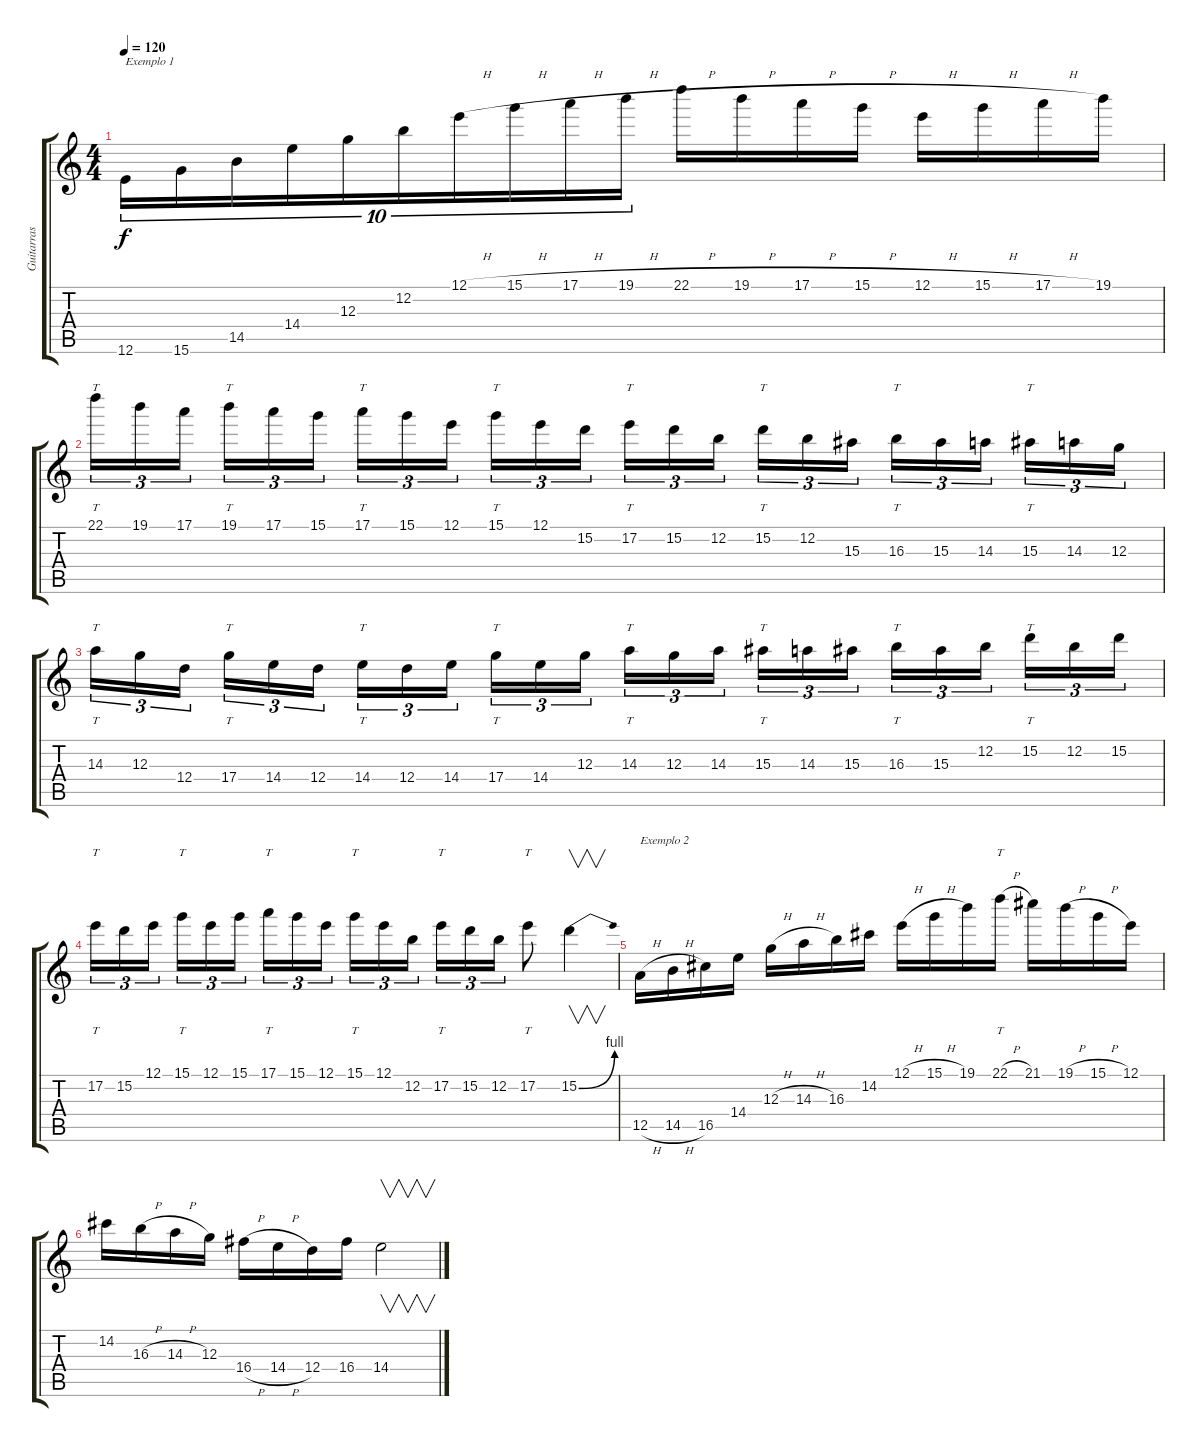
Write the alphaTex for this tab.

\track ("Guitarras Impossíveis" "Guitarras ") {instrument overdrivenguitar}
\staff {score tabs}
\tuning (E4 B3 G3 D3 A2 E2) {hide}
\ts (4 4)
\tempo 120
\clef g2
\ks c
12.6.16{tu (10 8) txt "Exemplo 1" dy f instrument overdrivenguitar} 15.6.16{tu (10 8)} 14.5.16{tu (10 8)} 14.4.16{tu (10 8)} 12.3.16{tu (10 8)} 12.2.16{tu (10 8)} 12.1{h}.16{tu (10 8)} 15.1{h}.16{tu (10 8)} 17.1{h}.16{tu (10 8)} 19.1{h}.16{tu (10 8)} 22.1{h}.16 19.1{h}.16 17.1{h}.16 15.1{h}.16 12.1{h}.16 15.1{h}.16 17.1{h}.16 19.1.16 |
22.1.16{tt tu (3 2)} 19.1.16{tu (3 2)} 17.1.16{tu (3 2)} 19.1.16{tt tu (3 2)} 17.1.16{tu (3 2)} 15.1.16{tu (3 2)} 17.1.16{tt tu (3 2)} 15.1.16{tu (3 2)} 12.1.16{tu (3 2)} 15.1.16{tt tu (3 2)} 12.1.16{tu (3 2)} 15.2.16{tu (3 2)} 17.2.16{tt tu (3 2)} 15.2.16{tu (3 2)} 12.2.16{tu (3 2)} 15.2.16{tt tu (3 2)} 12.2.16{tu (3 2)} 15.3.16{tu (3 2)} 16.3.16{tt tu (3 2)} 15.3.16{tu (3 2)} 14.3.16{tu (3 2)} 15.3.16{tt tu (3 2)} 14.3.16{tu (3 2)} 12.3.16{tu (3 2)} |
14.3.16{tt tu (3 2)} 12.3.16{tu (3 2)} 12.4.16{tu (3 2)} 17.4.16{tt tu (3 2)} 14.4.16{tu (3 2)} 12.4.16{tu (3 2)} 14.4.16{tt tu (3 2)} 12.4.16{tu (3 2)} 14.4.16{tu (3 2)} 17.4.16{tt tu (3 2)} 14.4.16{tu (3 2)} 12.3.16{tu (3 2)} 14.3.16{tt tu (3 2)} 12.3.16{tu (3 2)} 14.3.16{tu (3 2)} 15.3.16{tt tu (3 2)} 14.3.16{tu (3 2)} 15.3.16{tu (3 2)} 16.3.16{tt tu (3 2)} 15.3.16{tu (3 2)} 12.2.16{tu (3 2)} 15.2.16{tt tu (3 2)} 12.2.16{tu (3 2)} 15.2.16{tu (3 2)} |
17.2.16{tt tu (3 2)} 15.2.16{tu (3 2)} 12.1.16{tu (3 2)} 15.1.16{tt tu (3 2)} 12.1.16{tu (3 2)} 15.1.16{tu (3 2)} 17.1.16{tt tu (3 2)} 15.1.16{tu (3 2)} 12.1.16{tu (3 2)} 15.1.16{tt tu (3 2)} 12.1.16{tu (3 2)} 12.2.16{tu (3 2)} 17.2.16{tt tu (3 2)} 15.2.16{tu (3 2)} 12.2.16{tu (3 2)} 17.2.8{tt} 15.2{be (bend 0 0 60 4)}.4{v} |
12.5{h}.16{txt "Exemplo 2"} 14.5{h}.16 16.5.16 14.4.16 12.3{h}.16 14.3{h}.16 16.3.16 14.2.16 12.1{h}.16 15.1{h}.16 19.1.16 22.1{h}.16{tt} 21.1.16 19.1{h}.16 15.1{h}.16 12.1.16 |
14.2.16 16.3{h}.16 14.3{h}.16 12.3.16 16.4{h}.16 14.4{h}.16 12.4.16 16.4.16 14.4.2{v}
